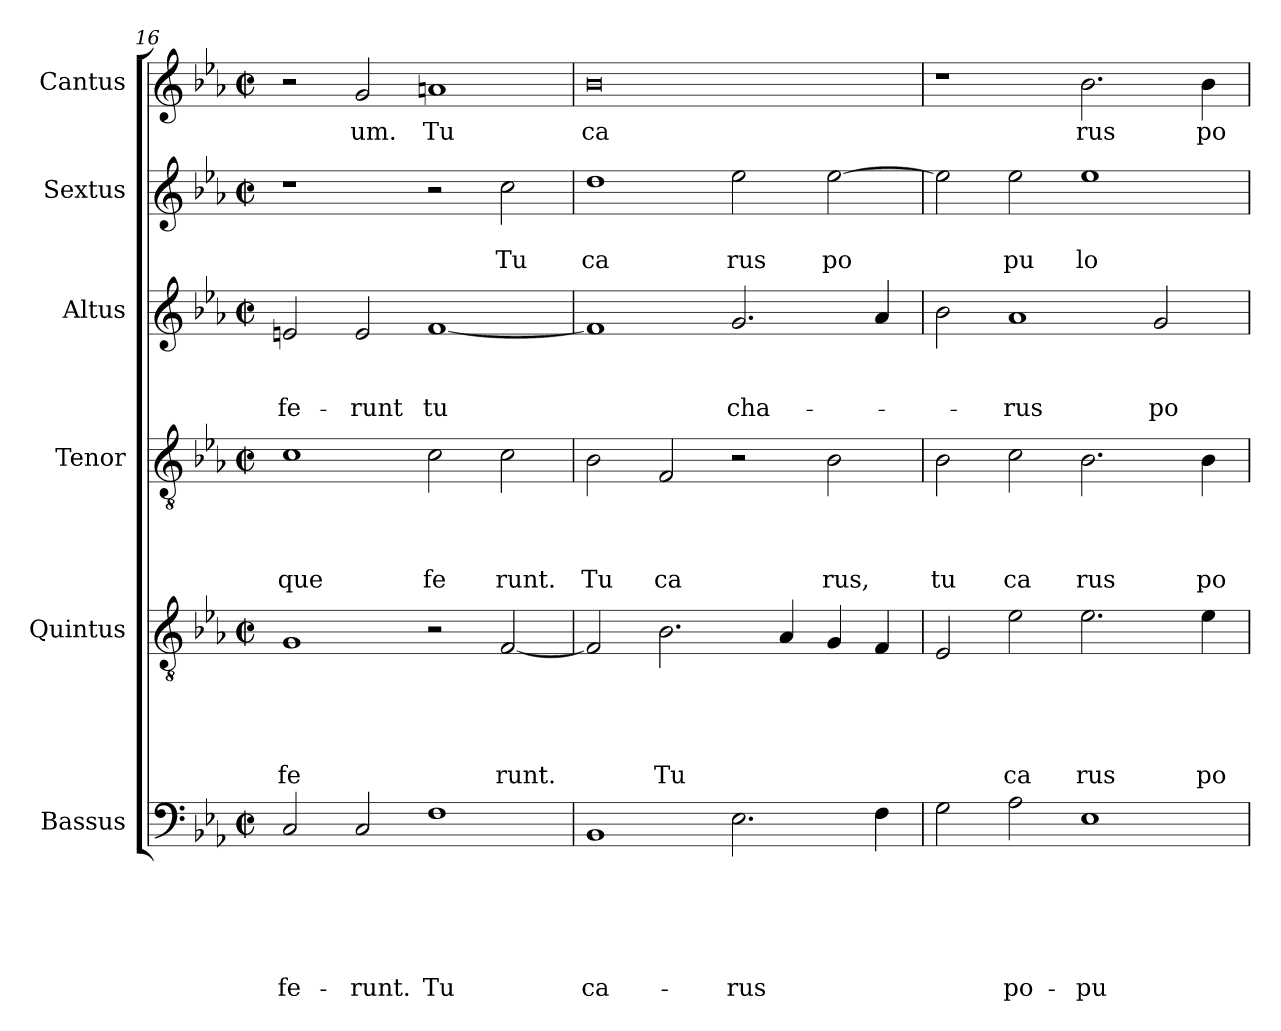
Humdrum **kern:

**kern	**text	**text	**text	**text	**text	**text	**kern	**text	**text	**text	**text	**text	**kern	**text	**text	**text	**text	**kern	**text	**text	**text	**kern	**text	**text	**kern	**text
*part6	*part6	*part6	*part6	*part6	*part6	*part6	*part5	*part5	*part5	*part5	*part5	*part5	*part4	*part4	*part4	*part4	*part4	*part3	*part3	*part3	*part3	*part2	*part2	*part2	*part1	*part1
*staff6	*staff6	*staff6	*staff6	*staff6	*staff6	*staff6	*staff5	*staff5	*staff5	*staff5	*staff5	*staff5	*staff4	*staff4	*staff4	*staff4	*staff4	*staff3	*staff3	*staff3	*staff3	*staff2	*staff2	*staff2	*staff1	*staff1
*I"Bassus	*	*	*	*	*	*	*I"Quintus	*	*	*	*	*	*I"Tenor	*	*	*	*	*I"Altus	*	*	*	*I"Sextus	*	*	*I"Cantus	*
*clefF4	*	*	*	*	*	*	*clefGv2	*	*	*	*	*	*clefGv2	*	*	*	*	*clefG2	*	*	*	*clefG2	*	*	*clefG2	*
*k[b-e-a-]	*	*	*	*	*	*	*k[b-e-a-]	*	*	*	*	*	*k[b-e-a-]	*	*	*	*	*k[b-e-a-]	*	*	*	*k[b-e-a-]	*	*	*k[b-e-a-]	*
*E-:	*	*	*	*	*	*	*E-:	*	*	*	*	*	*E-:	*	*	*	*	*E-:	*	*	*	*E-:	*	*	*E-:	*
*M2/2	*	*	*	*	*	*	*M2/2	*	*	*	*	*	*M2/2	*	*	*	*	*M2/2	*	*	*	*M2/2	*	*	*M2/2	*
*met(c|)	*	*	*	*	*	*	*met(c|)	*	*	*	*	*	*met(c|)	*	*	*	*	*met(c|)	*	*	*	*met(c|)	*	*	*met(c|)	*
=16	=16	=16	=16	=16	=16	=16	=16	=16	=16	=16	=16	=16	=16	=16	=16	=16	=16	=16	=16	=16	=16	=16	=16	=16	=16	=16
!	!	!	!	!	!	!LO:LY:b	!	!	!	!	!	!LO:LY:b	!	!	!	!	!LO:LY:b	!	!	!	!LO:LY:b	!	!	!	!	!
2C/	.	.	.	.	.	fe-	1G	.	.	.	.	fe	1c	.	.	.	que	2en/	.	.	fe-	1r	.	.	2r	.
!	!	!	!	!	!	!LO:LY:b	!	!	!	!	!	!	!	!	!	!	!	!	!	!	!LO:LY:b	!	!	!	!	!LO:LY:b
2C/	.	.	.	.	.	-runt.	.	.	.	.	.	.	.	.	.	.	.	2e/	.	.	-runt	.	.	.	2g/	um.
!	!	!	!	!	!	!LO:LY:b	!	!	!	!	!	!	!	!	!	!	!LO:LY:b	!	!	!	!LO:LY:b	!	!	!	!	!LO:LY:b
1F	.	.	.	.	.	Tu	2r	.	.	.	.	.	2c\	.	.	.	fe	[<1f	.	.	tu	2r	.	.	1an	Tu
!	!	!	!	!	!	!	!	!	!	!	!	!LO:LY:b	!	!	!	!	!LO:LY:b	!	!	!	!	!	!	!LO:LY:b	!	!
.	.	.	.	.	.	.	[<2F/	.	.	.	.	runt.	2c\	.	.	.	runt.	.	.	.	.	2cc\	.	Tu	.	.
=17	=17	=17	=17	=17	=17	=17	=17	=17	=17	=17	=17	=17	=17	=17	=17	=17	=17	=17	=17	=17	=17	=17	=17	=17	=17	=17
!	!	!	!	!	!	!LO:LY:b	!	!	!	!	!	!	!	!	!	!	!LO:LY:b	!	!	!	!	!	!	!LO:LY:b	!	!LO:LY:b
1BB-	.	.	.	.	.	ca-	2F/]	.	.	.	.	.	2B-\	.	.	.	Tu	1f]	.	.	.	1dd	.	ca	0b-	ca
!	!	!	!	!	!	!	!	!	!	!	!	!LO:LY:b	!	!	!	!	!LO:LY:b	!	!	!	!	!	!	!	!	!
.	.	.	.	.	.	.	2.B-\	.	.	.	.	Tu	2F/	.	.	.	ca	.	.	.	.	.	.	.	.	.
!	!	!	!	!	!	!LO:LY:b	!	!	!	!	!	!	!	!	!	!	!	!	!	!	!LO:LY:b	!	!	!LO:LY:b	!	!
2.E-\	.	.	.	.	.	-rus	.	.	.	.	.	.	2r	.	.	.	.	2.g/	.	.	cha-	2ee-\	.	rus	.	.
.	.	.	.	.	.	.	4A-/	.	.	.	.	.	.	.	.	.	.	.	.	.	.	.	.	.	.	.
!	!	!	!	!	!	!	!	!	!	!	!	!	!	!	!	!	!LO:LY:b	!	!	!	!	!	!	!LO:LY:b	!	!
.	.	.	.	.	.	.	4G/	.	.	.	.	.	2B-\	.	.	.	rus,	.	.	.	.	[>2ee-\	.	po	.	.
4F\	.	.	.	.	.	.	4F/	.	.	.	.	.	.	.	.	.	.	4a-/	.	.	.	.	.	.	.	.
=18	=18	=18	=18	=18	=18	=18	=18	=18	=18	=18	=18	=18	=18	=18	=18	=18	=18	=18	=18	=18	=18	=18	=18	=18	=18	=18
!	!	!	!	!	!	!	!	!	!	!	!	!	!	!	!	!	!LO:LY:b	!	!	!	!	!	!	!	!	!
2G\	.	.	.	.	.	.	2E-/	.	.	.	.	.	2B-\	.	.	.	tu	2b-\	.	.	.	2ee-\]	.	.	1r	.
!	!	!	!	!	!	!LO:LY:b	!	!	!	!	!	!LO:LY:b	!	!	!	!	!LO:LY:b	!	!	!	!LO:LY:b	!	!	!LO:LY:b	!	!
2A-\	.	.	.	.	.	po-	2e-\	.	.	.	.	ca	2c\	.	.	.	ca	1a-	.	.	-rus	2ee-\	.	pu	.	.
!	!	!	!	!	!	!LO:LY:b	!	!	!	!	!	!LO:LY:b	!	!	!	!	!LO:LY:b	!	!	!	!	!	!	!LO:LY:b	!	!LO:LY:b
1E-	.	.	.	.	.	-pu-	2.e-\	.	.	.	.	rus	2.B-\	.	.	.	rus	.	.	.	.	1ee-	.	lo	2.b-\	rus
!	!	!	!	!	!	!	!	!	!	!	!	!	!	!	!	!	!	!	!	!	!LO:LY:b	!	!	!	!	!
.	.	.	.	.	.	.	.	.	.	.	.	.	.	.	.	.	.	2g/	.	.	po-	.	.	.	.	.
!	!	!	!	!	!	!	!	!	!	!	!	!LO:LY:b	!	!	!	!	!LO:LY:b	!	!	!	!	!	!	!	!	!LO:LY:b
.	.	.	.	.	.	.	4e-\	.	.	.	.	po	4B-\	.	.	.	po	.	.	.	.	.	.	.	4b-\	po
=	=	=	=	=	=	=	=	=	=	=	=	=	=	=	=	=	=	=	=	=	=	=	=	=	=	=
*-	*-	*-	*-	*-	*-	*-	*-	*-	*-	*-	*-	*-	*-	*-	*-	*-	*-	*-	*-	*-	*-	*-	*-	*-	*-	*-
